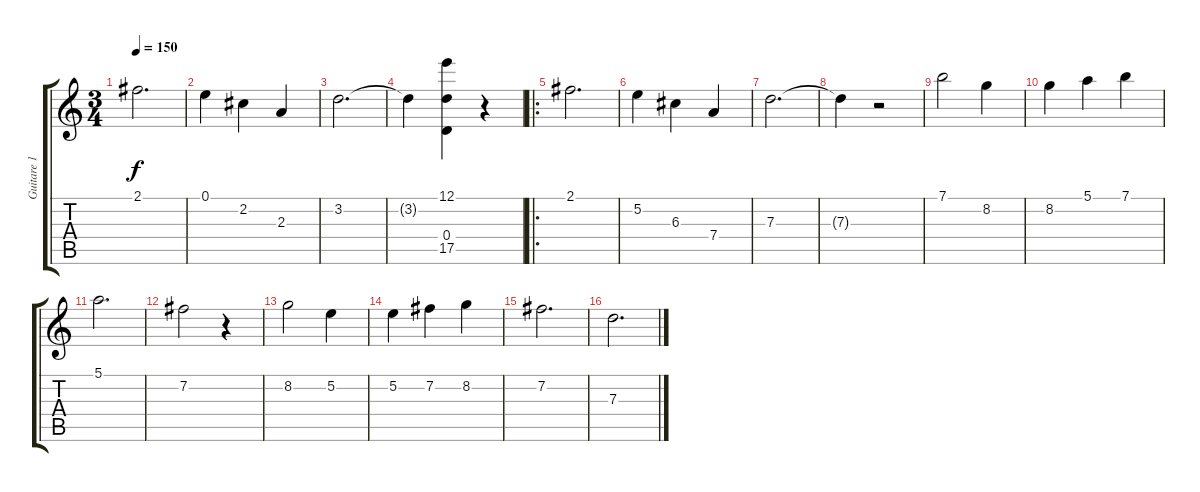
\track ("Guitare 1" "Guitare 1") {instrument electricguitarclean}
\staff {score tabs}
\tuning (E4 B3 G3 D3 A2 E2) {hide}
\ts (3 4)
\tempo 150
\clef g2
\ks c
2.1.2{d dy f instrument electricguitarclean} |
0.1.4 2.2.4 2.3.4 |
3.2.2{d} |
3.2{t}.4 (12.1 0.4 17.5).4 r.4 |
\ro
2.1.2{d} |
5.2.4 6.3.4 7.4.4 |
7.3.2{d} |
7.3{t}.4 r.2 |
7.1.2 8.2.4 |
8.2.4 5.1.4 7.1.4 |
5.1.2{d} |
7.2.2 r.4 |
8.2.2 5.2.4 |
5.2.4 7.2.4 8.2.4 |
7.2.2{d} |
7.3.2{d}
